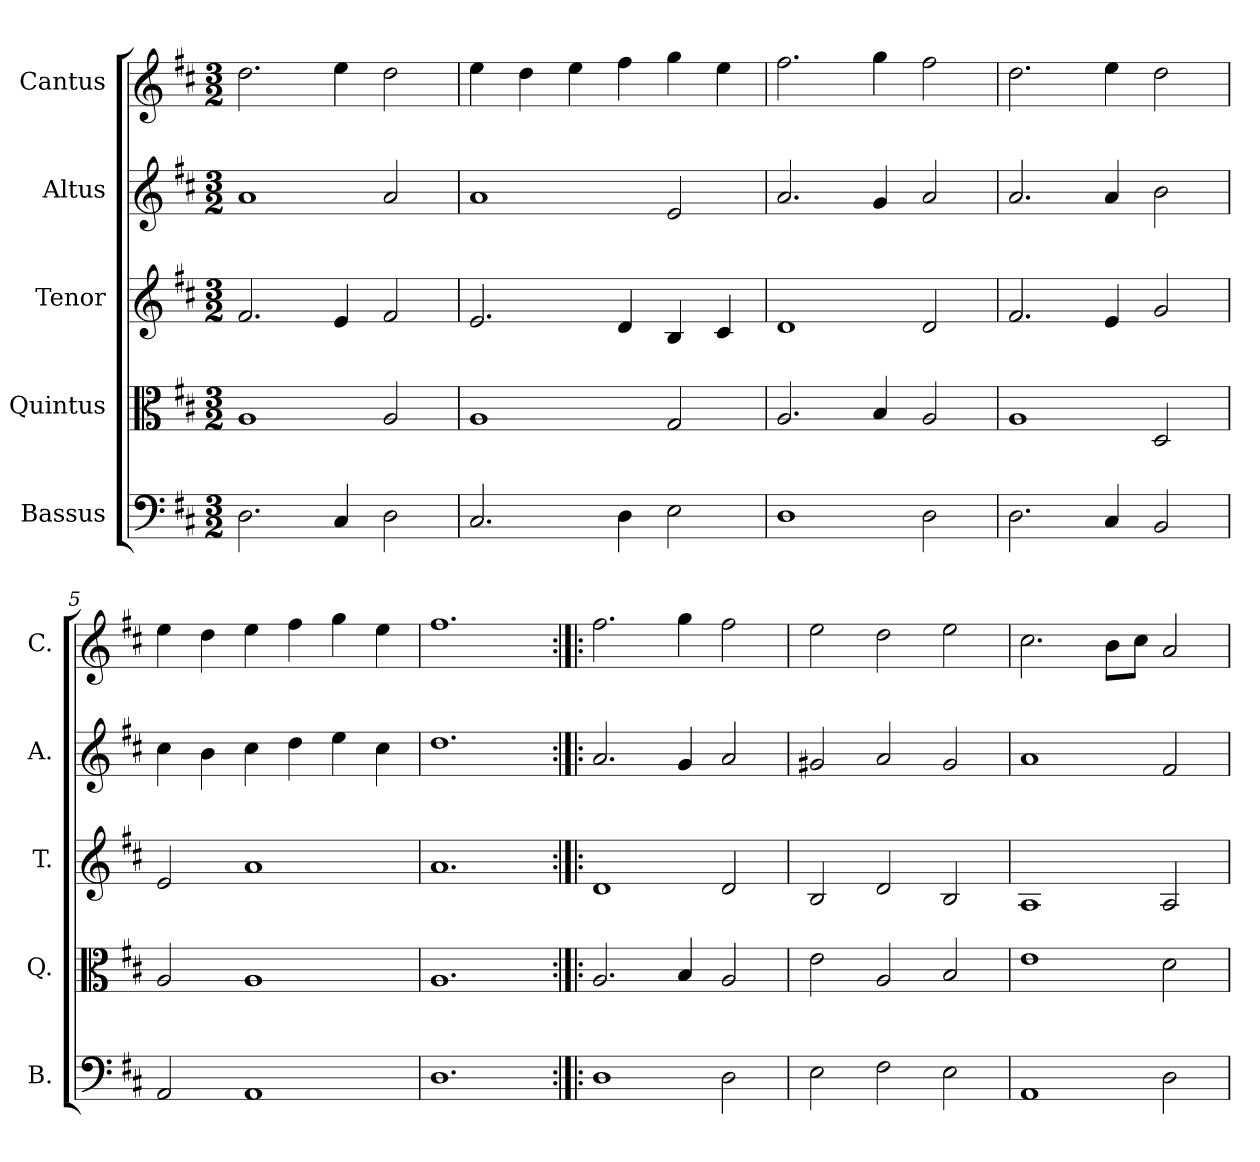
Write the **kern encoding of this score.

**kern	**kern	**kern	**kern	**kern
*part5	*part4	*part3	*part2	*part1
*staff5	*staff4	*staff3	*staff2	*staff1
*I"Bassus	*I"Quintus	*I"Tenor	*I"Altus	*I"Cantus
*I'B.	*I'Q.	*I'T.	*I'A.	*I'C.
*clefF4	*clefC3	*clefG2	*clefG2	*clefG2
*k[f#c#]	*k[f#c#]	*k[f#c#]	*k[f#c#]	*k[f#c#]
*D:	*D:	*D:	*D:	*D:
*M3/2	*M3/2	*M3/2	*M3/2	*M3/2
=1	=1	=1	=1	=1
2.D\	1A/	2.f#/	1a/	2.dd\
4C#/	.	4e/	.	4ee\
2D\	2A/	2f#/	2a/	2dd\
=2	=2	=2	=2	=2
2.C#/	1A/	2.e/	1a/	4ee\
.	.	.	.	4dd\
.	.	.	.	4ee\
4D\	.	4d/	.	4ff#\
2E\	2G/	4B/	2e/	4gg\
.	.	4c#/	.	4ee\
=3	=3	=3	=3	=3
1D\	2.A/	1d/	2.a/	2.ff#\
.	4B/	.	4g/	4gg\
2D\	2A/	2d/	2a/	2ff#\
=4	=4	=4	=4	=4
2.D\	1A/	2.f#/	2.a/	2.dd\
4C#/	.	4e/	4a/	4ee\
2BB/	2D/	2g/	2b\	2dd\
=5	=5	=5	=5	=5
2AA/	2A/	2e/	4cc#\	4ee\
.	.	.	4b\	4dd\
1AA/	1A/	1a/	4cc#\	4ee\
.	.	.	4dd\	4ff#\
.	.	.	4ee\	4gg\
.	.	.	4cc#\	4ee\
=6	=6	=6	=6	=6
1.D\	1.A/	1.a/	1.dd\	1.ff#\
=7:|!|:	=7:|!|:	=7:|!|:	=7:|!|:	=7:|!|:
1D\	2.A/	1d/	2.a/	2.ff#\
.	4B/	.	4g/	4gg\
2D\	2A/	2d/	2a/	2ff#\
=8	=8	=8	=8	=8
2E\	2e\	2B/	2g#X/	2ee\
2F#\	2A/	2d/	2a/	2dd\
2E\	2B/	2B/	2g#/	2ee\
=9	=9	=9	=9	=9
1AA/	1e\	1A/	1a/	2.cc#\
.	.	.	.	8b\L
.	.	.	.	8cc#\J
2D\	2d\	2A/	2f#/	2a/
=	=	=	=	=
*-	*-	*-	*-	*-
